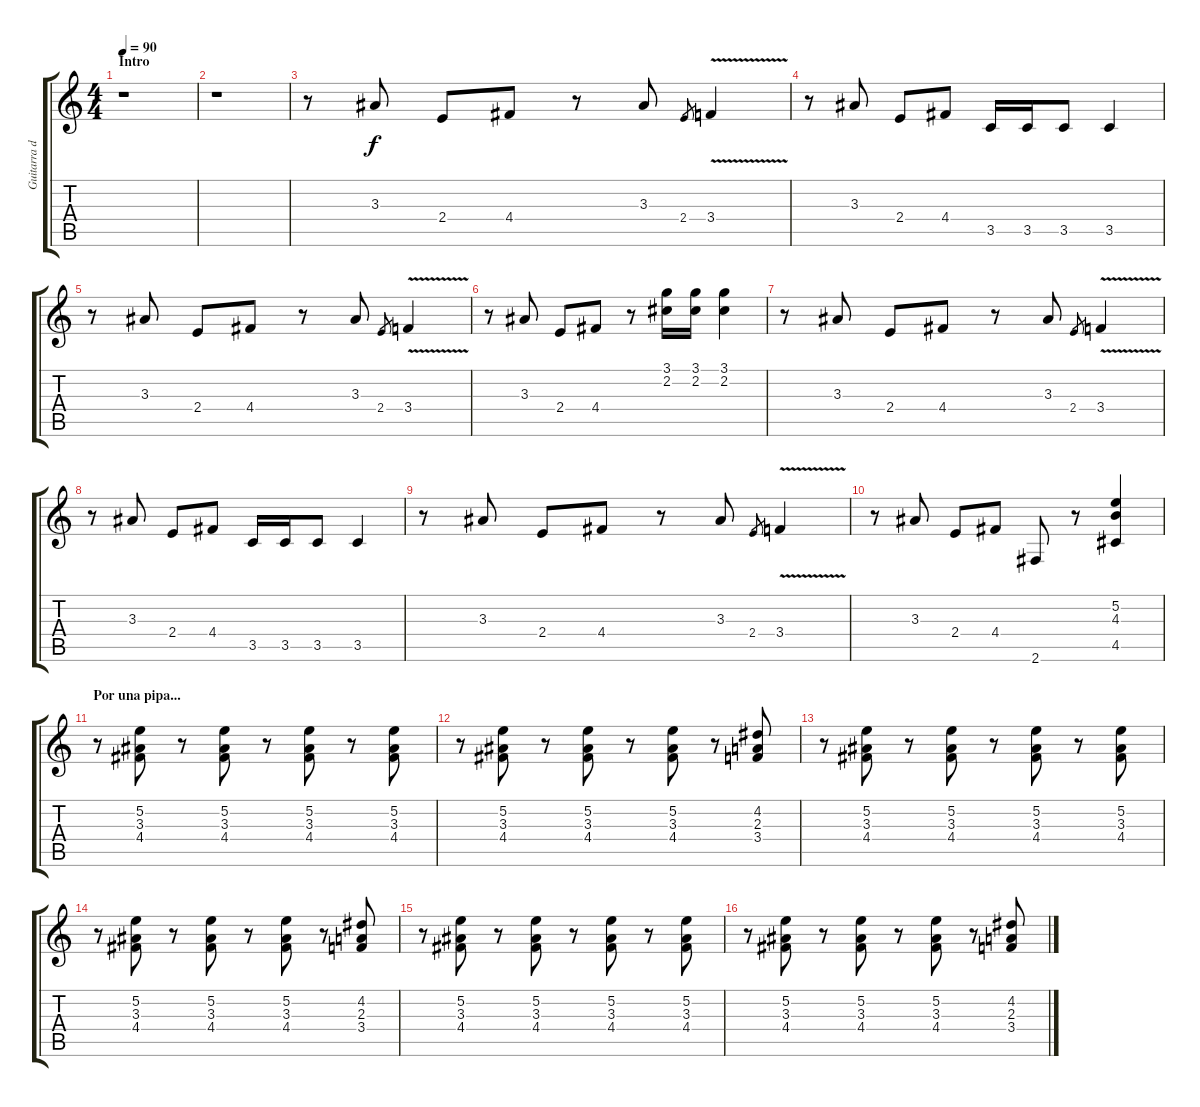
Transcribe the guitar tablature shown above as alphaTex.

\track ("Guitarra distorsionada" "Guitarra d") {instrument distortionguitar}
\staff {score tabs}
\tuning (E4 B3 G3 D3 A2 E2) {hide}
\ts (4 4)
\section ("" "Intro")
\tempo 90
\clef g2
\ks c
r.1{dy f instrument distortionguitar} |
r.1 |
r.8 3.3.8 2.4.8 4.4.8 r.8 3.3.8 2.4.8{gr} 3.4{v}.4 |
r.8 3.3.8 2.4.8 4.4.8 3.5.16 3.5.16 3.5.8 3.5.4 |
r.8 3.3.8 2.4.8 4.4.8 r.8 3.3.8 2.4.8{gr} 3.4{v}.4 |
r.8 3.3.8 2.4.8 4.4.8 r.8 (3.1 2.2).16 (3.1 2.2).16 (3.1 2.2).4 |
r.8 3.3.8 2.4.8 4.4.8 r.8 3.3.8 2.4.8{gr} 3.4{v}.4 |
r.8 3.3.8 2.4.8 4.4.8 3.5.16 3.5.16 3.5.8 3.5.4 |
r.8 3.3.8 2.4.8 4.4.8 r.8 3.3.8 2.4.8{gr} 3.4{v}.4 |
r.8 3.3.8 2.4.8 4.4.8 2.6.8 r.8 (5.2 4.3 4.5).4 |
\section ("" "Por una pipa...")
r.8 (5.2 3.3 4.4).8 r.8 (5.2 3.3 4.4).8 r.8 (5.2 3.3 4.4).8 r.8 (5.2 3.3 4.4).8 |
r.8 (5.2 3.3 4.4).8 r.8 (5.2 3.3 4.4).8 r.8 (5.2 3.3 4.4).8 r.8 (4.2 2.3 3.4).8 |
r.8 (5.2 3.3 4.4).8 r.8 (5.2 3.3 4.4).8 r.8 (5.2 3.3 4.4).8 r.8 (5.2 3.3 4.4).8 |
r.8 (5.2 3.3 4.4).8 r.8 (5.2 3.3 4.4).8 r.8 (5.2 3.3 4.4).8 r.8 (4.2 2.3 3.4).8 |
r.8 (5.2 3.3 4.4).8 r.8 (5.2 3.3 4.4).8 r.8 (5.2 3.3 4.4).8 r.8 (5.2 3.3 4.4).8 |
r.8 (5.2 3.3 4.4).8 r.8 (5.2 3.3 4.4).8 r.8 (5.2 3.3 4.4).8 r.8 (4.2 2.3 3.4).8
